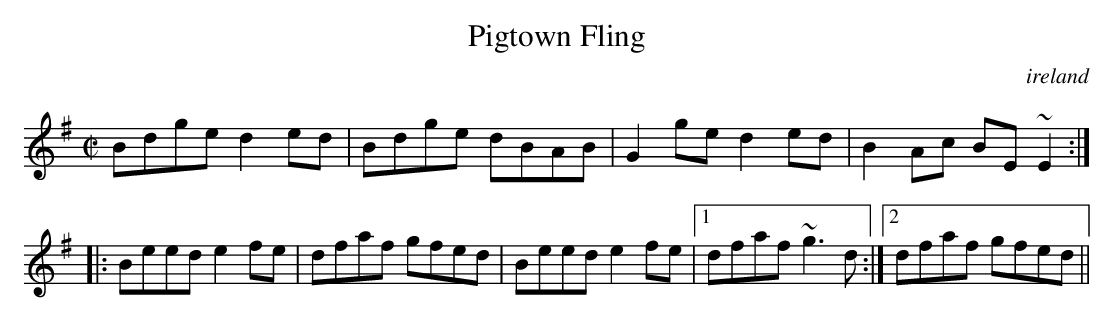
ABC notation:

X:1
T:Pigtown Fling
O:ireland
M:C|
K:Em
Bdge d2ed|Bdge dBAB|G2ge d2ed|B2Ac BE~E2:|
|:Beed e2fe|dfaf gfed|Beed e2fe|1 dfaf ~g3d:|2 dfaf gfed||
